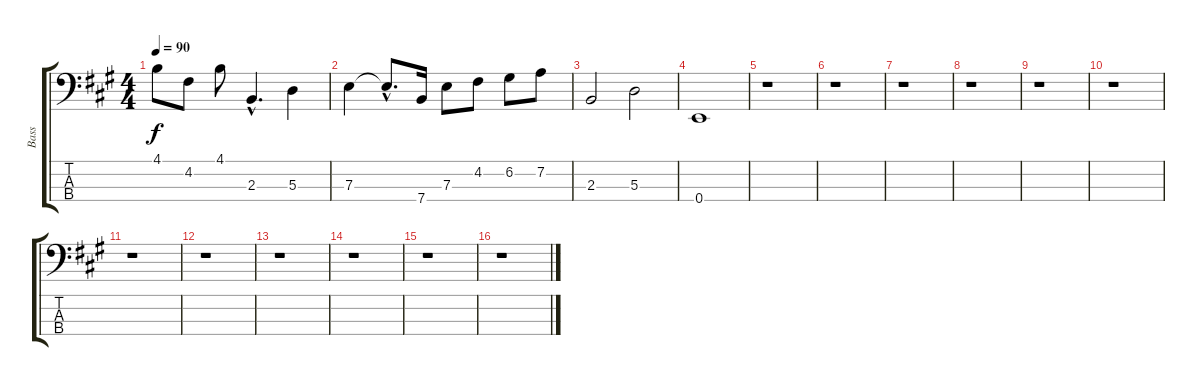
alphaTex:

\track ("Bass" "Bass") {instrument slapbass1}
\staff {score tabs}
\tuning (G2 D2 A1 E1) {hide}
\ts (4 4)
\tempo 90
\clef f4
\ks a
4.1.8{dy f} 4.2.8 4.1.8 2.3{hac}.4{d} 5.3.4 |
7.3.4 7.3{hac t}.8{d} 7.4.16 7.3.8 4.2.8 6.2.8 7.2.8 |
2.3.2 5.3.2 |
0.4.1 |
r.1 |
r.1 |
r.1 |
r.1 |
r.1 |
r.1 |
r.1 |
r.1 |
r.1 |
r.1 |
r.1 |
r.1
